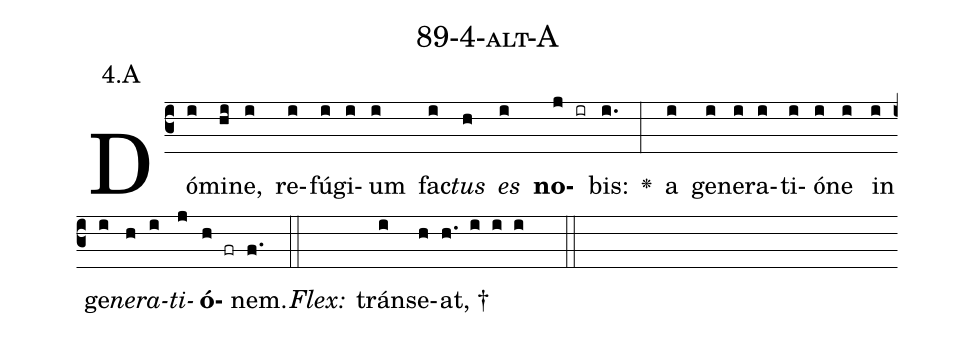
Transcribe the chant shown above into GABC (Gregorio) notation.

name: 89-4-alt-A;
annotation: 4.A;
%%
(c3)Dó(i)mi(hi)ne,(i) re(i)fú(i)gi(i)um(i) fac(i)<i>tus</i>(h) <i>es</i>(i) <b>no</b>(j ir)bis:(i.) <v>\greheightstar</v>(:) a(i) ge(i)ne(i)ra(i)ti(i)ó(i)ne(i) in(i) ge(i)<i>ne</i>(h)<i>ra</i>(i)<i>ti</i>(j)<b>ó</b>(h fr)nem.(f.) (::)
<i>Flex:</i>()  tráns(i)e(h)at, †(h. i i i  ::)

%E(i) u(h) o(i) u(j) a(h) e.(f.) (::)
